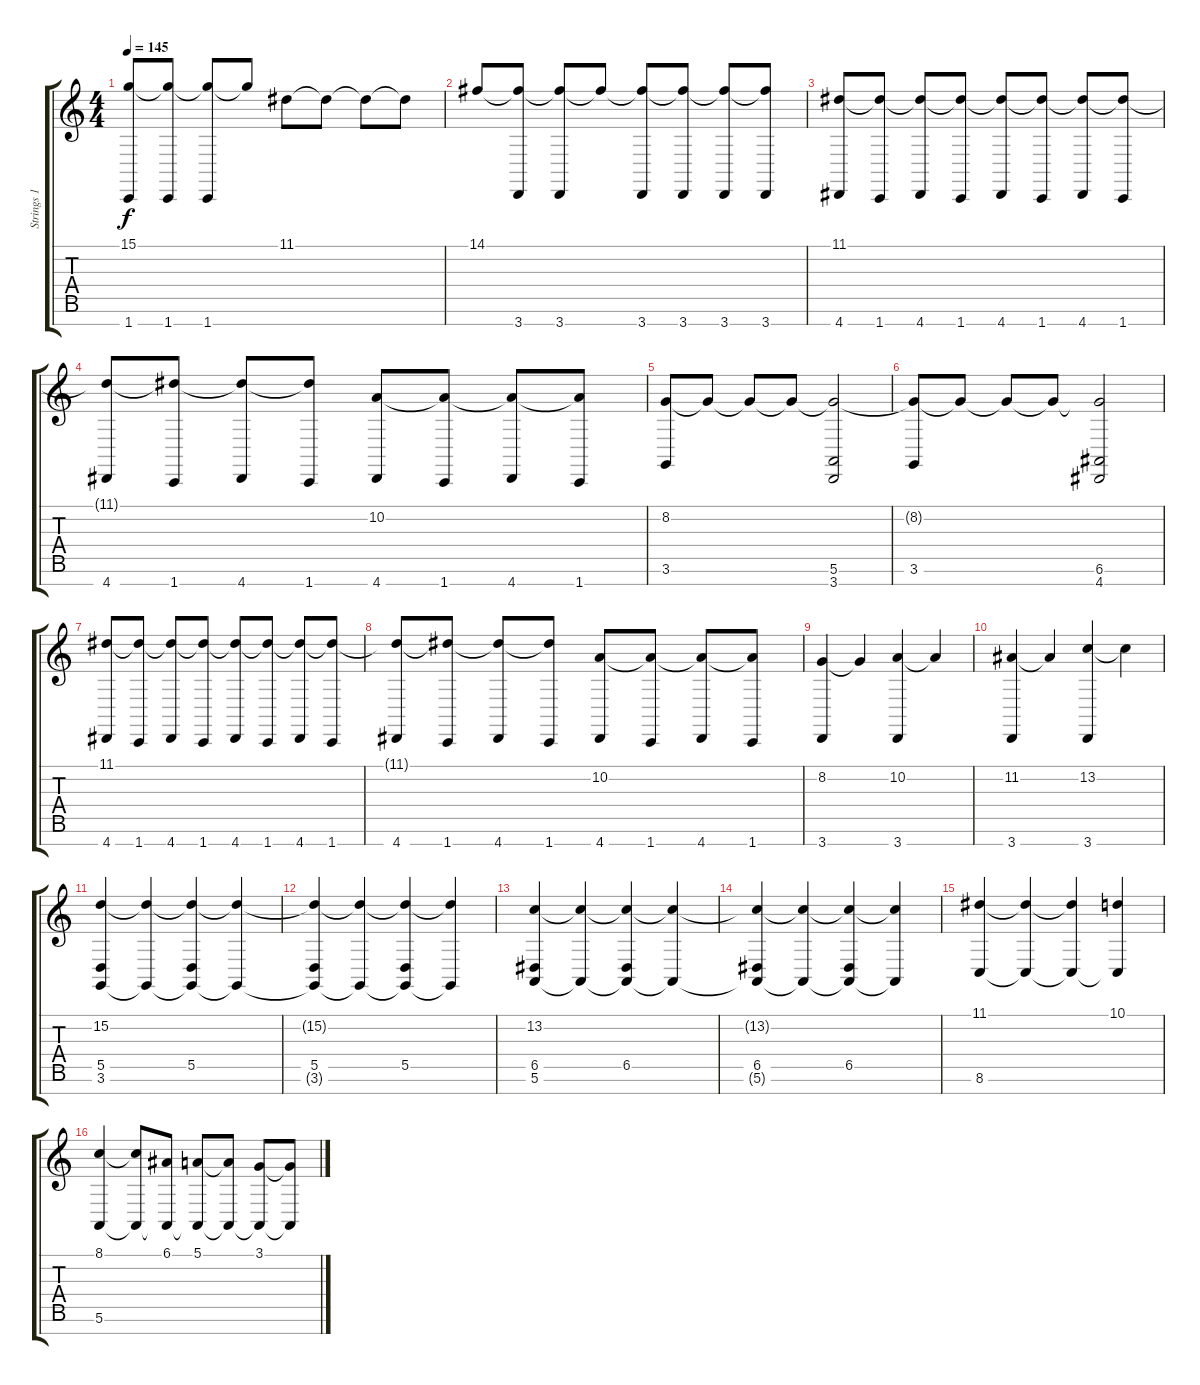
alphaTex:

\track ("Strings 1" "Strings 1") {instrument stringensemble1}
\staff {score tabs}
\tuning (E4 B3 G3 D3 A2 E2 B1) {hide}
\ts (4 4)
\tempo 145
\clef g2
\ks c
(15.1 1.7).8{dy f} (15.1{t} 1.7).8 (15.1{t} 1.7).8 15.1{t}.8 11.1.8 11.1{t}.8 11.1{t}.8 11.1{t}.8 |
14.1.8 (14.1{t} 3.7).8 (14.1{t} 3.7).8 14.1{t}.8 (14.1{t} 3.7).8 (14.1{t} 3.7).8 (14.1{t} 3.7).8 (14.1{t} 3.7).8 |
(11.1 4.7).8 (11.1{t} 1.7).8 (11.1{t} 4.7).8 (11.1{t} 1.7).8 (11.1{t} 4.7).8 (11.1{t} 1.7).8 (11.1{t} 4.7).8 (11.1{t} 1.7).8 |
(11.1{t} 4.7).8 (11.1{t} 1.7).8 (11.1{t} 4.7).8 (11.1{t} 1.7).8 (10.2 4.7).8 (10.2{t} 1.7).8 (10.2{t} 4.7).8 (10.2{t} 1.7).8 |
(8.2 3.6).8 8.2{t}.8 8.2{t}.8 8.2{t}.8 (8.2{t} 5.6 3.7).2 |
(8.2{t} 3.6).8 8.2{t}.8 8.2{t}.8 8.2{t}.8 (8.2{t} 6.6 4.7).2 |
(11.1 4.7).8 (11.1{t} 1.7).8 (11.1{t} 4.7).8 (11.1{t} 1.7).8 (11.1{t} 4.7).8 (11.1{t} 1.7).8 (11.1{t} 4.7).8 (11.1{t} 1.7).8 |
(11.1{t} 4.7).8 (11.1{t} 1.7).8 (11.1{t} 4.7).8 (11.1{t} 1.7).8 (10.2 4.7).8 (10.2{t} 1.7).8 (10.2{t} 4.7).8 (10.2{t} 1.7).8 |
(8.2 3.7).4 8.2{t}.4 (10.2 3.7).4 10.2{t}.4 |
(11.2 3.7).4 11.2{t}.4 (13.2 3.7).4 13.2{t}.4 |
(15.2 5.5 3.6).4 (15.2{t} 3.6{t}).4 (15.2{t} 5.5 3.6{t}).4 (15.2{t} 3.6{t}).4 |
(15.2{t} 5.5 3.6{t}).4 (15.2{t} 3.6{t}).4 (15.2{t} 5.5 3.6{t}).4 (15.2{t} 3.6{t}).4 |
(13.2 6.5 5.6).4 (13.2{t} 5.6{t}).4 (13.2{t} 6.5 5.6{t}).4 (13.2{t} 5.6{t}).4 |
(13.2{t} 6.5 5.6{t}).4 (13.2{t} 5.6{t}).4 (13.2{t} 6.5 5.6{t}).4 (13.2{t} 5.6{t}).4 |
(11.1 8.6).4 (11.1{t} 8.6{t}).4 (11.1{t} 8.6{t}).4 (10.1 8.6{t}).4 |
(8.1 5.6).4 (8.1{t} 5.6{t}).8 (6.1 5.6{t}).8 (5.1 5.6{t}).8 (5.1{t} 5.6{t}).8 (3.1 5.6{t}).8 (3.1{t} 5.6{t}).8
